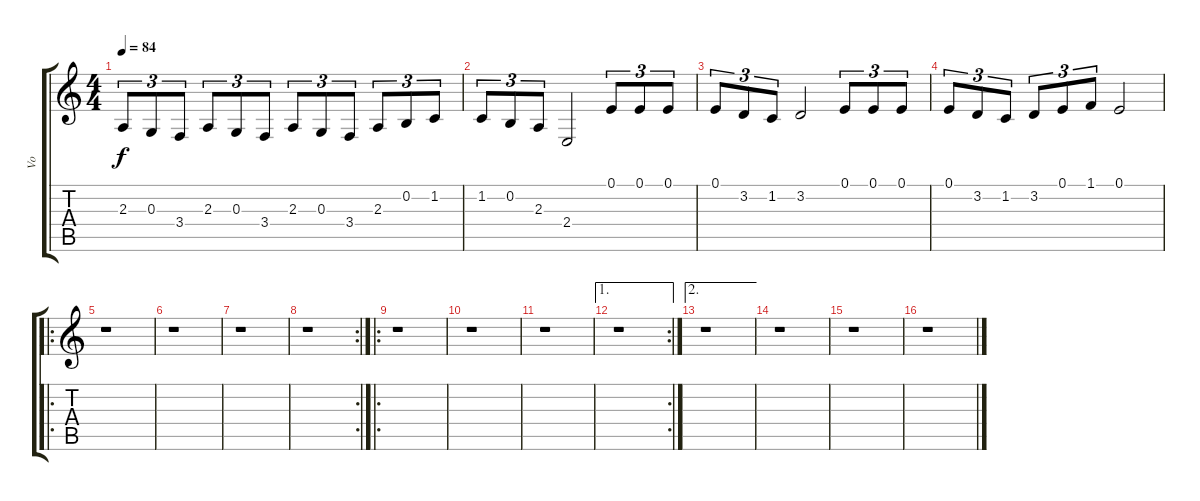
\track ("Vo" "Vo") {instrument stringensemble1}
\staff {score tabs}
\tuning (E4 B3 G3 D3 A2 E2) {hide}
\ts (4 4)
\tempo 84
\clef g2
\ks c
2.3.8{tu (3 2) dy f} 0.3.8{tu (3 2)} 3.4.8{tu (3 2)} 2.3.8{tu (3 2)} 0.3.8{tu (3 2)} 3.4.8{tu (3 2)} 2.3.8{tu (3 2)} 0.3.8{tu (3 2)} 3.4.8{tu (3 2)} 2.3.8{tu (3 2)} 0.2.8{tu (3 2)} 1.2.8{tu (3 2)} |
1.2.8{tu (3 2)} 0.2.8{tu (3 2)} 2.3.8{tu (3 2)} 2.4.2 0.1.8{tu (3 2)} 0.1.8{tu (3 2)} 0.1.8{tu (3 2)} |
0.1.8{tu (3 2)} 3.2.8{tu (3 2)} 1.2.8{tu (3 2)} 3.2.2 0.1.8{tu (3 2)} 0.1.8{tu (3 2)} 0.1.8{tu (3 2)} |
0.1.8{tu (3 2)} 3.2.8{tu (3 2)} 1.2.8{tu (3 2)} 3.2.8{tu (3 2)} 0.1.8{tu (3 2)} 1.1.8{tu (3 2)} 0.1.2 |
\ro
r.1 |
r.1 |
r.1 |
\rc 2
r.1 |
\ro
r.1 |
r.1 |
r.1 |
\ae 1
\rc 2
r.1 |
\ae 2
r.1 |
r.1 |
r.1 |
r.1
